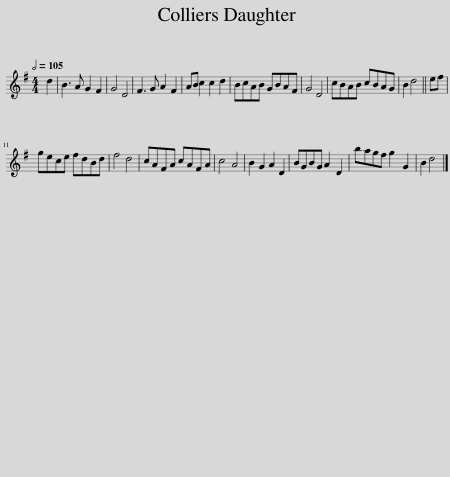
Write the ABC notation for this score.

X:1
L:1/8
Q:1/2=105
M:4/4
I:linebreak $
K:G
V:1 treble
V:1
 d2 | B3 A G2 F2 | G4 D4 | F3 G A2 F2 | AB c2 c2 d2 | %5
 BcAB GBAF | G4 D4 | cBAB cBAG | B2 d4 || ef |$ %10
 gece fdBd | f4 d4 | cAFA cAFA | c4 A4 | B2 G2 A2 D2 | %15
 BGBG A2 D2 | bagf g2 G2 | B2 d4 |] %18
